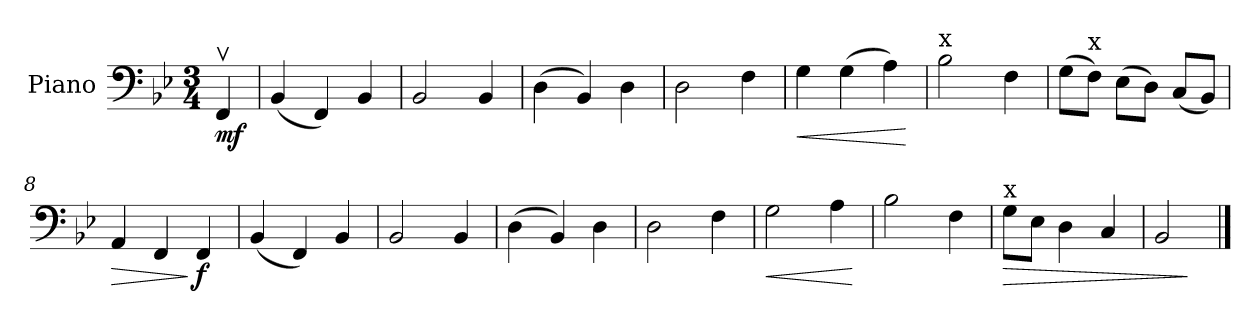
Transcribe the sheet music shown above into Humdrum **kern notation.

**kern	**dynam
*part1	*part1
*staff1	*staff1
*I"Piano	*
*I'Pno.	*
*clefF4	*
*k[b-e-]	*
*M3/4	*
=	=
!	!LO:DY:b
4FFv/	mf
=1	=1
(<4BB-/	.
4FF/)	.
4BB-/	.
=2	=2
2BB-/	.
4BB-/	.
=3	=3
(>4D\	.
4BB-/)	.
4D\	.
=4	=4
2D\	.
4F\	.
=5	=5
!	!LO:HP:b
4G\	<
(>4G\	.
4A\)	.
.	[
!!LO:LB:g=z
=6	=6
!LO:TX:a:t=x	!
2B-\	.
4F\	.
=7	=7
(>8G\L	.
!LO:TX:a:t=x	!
8F\J)	.
(>8E-\L	.
8D\J)	.
(<8C/L	.
8BB-/J)	.
=8	=8
!	!LO:HP:b
4AA/	>
4FF/	.
!	!LO:DY:n=1:b
4FF/	] f
=9	=9
(<4BB-/	.
4FF/)	.
4BB-/	.
=10	=10
2BB-/	.
4BB-/	.
!!LO:LB:g=z
=11	=11
(>4D\	.
4BB-/)	.
4D\	.
=12	=12
2D\	.
4F\	.
=13	=13
!	!LO:HP:b
2G\	<
4A\	.
.	[
=14	=14
2B-\	.
4F\	.
=15	=15
!LO:TX:a:t=x	!
!	!LO:HP:b
8G\L	>
8E-\J	.
4D\	.
4C/	.
=16	=16
2BB-/	.
.	]
==	==
*-	*-
